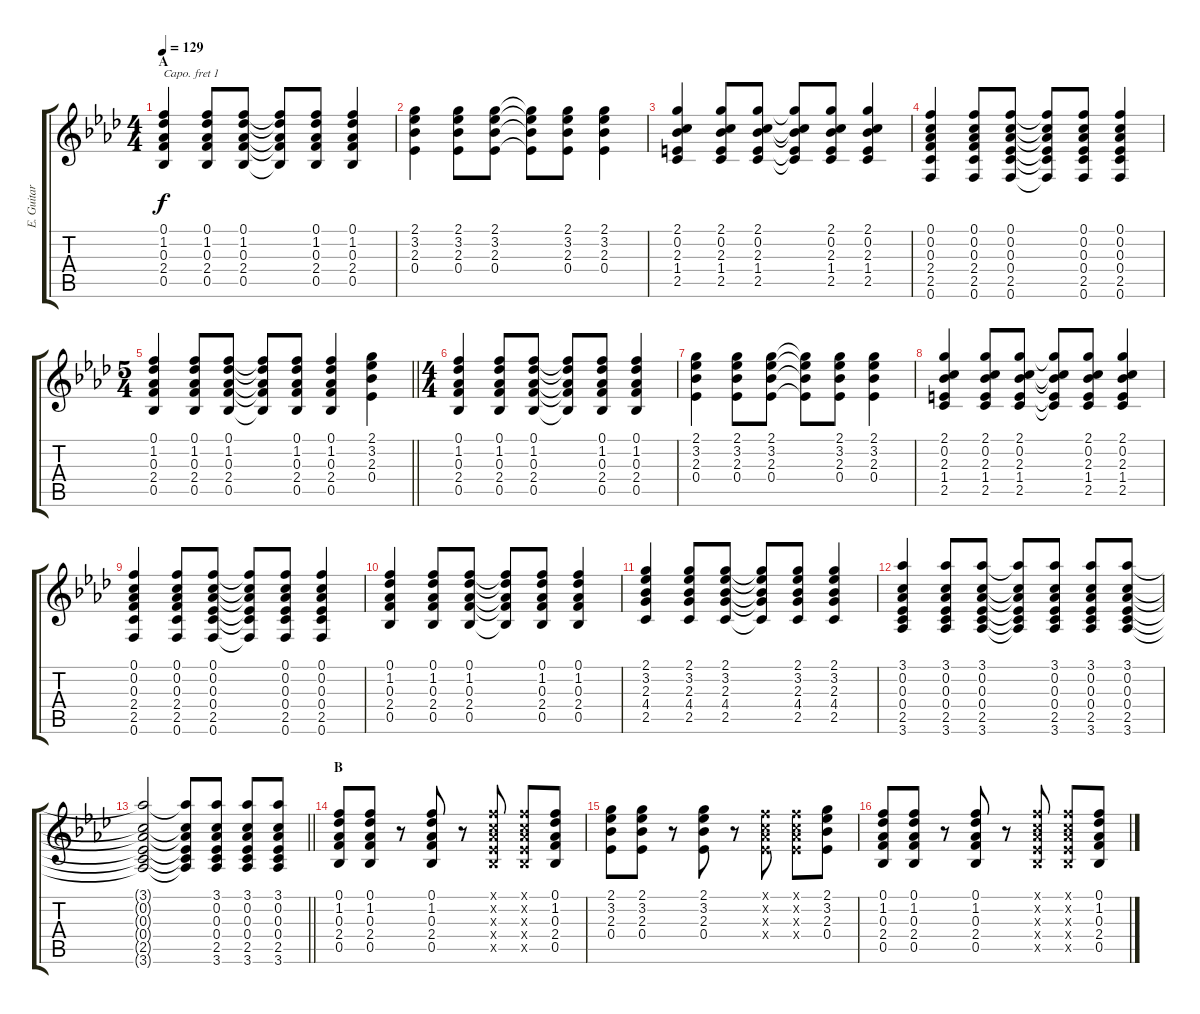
\track ("E. Guitar" "E. Guitar") {instrument overdrivenguitar}
\staff {score tabs}
\capo 1
\tuning (E4 B3 G3 D3 A2 E2) {hide}
\ts (4 4)
\section ("" "A")
\tempo 129
\clef g2
\ks ab
(0.1 1.2 0.3 2.4 0.5).4{dy f} (0.1 1.2 0.3 2.4 0.5).8 (0.1 1.2 0.3 2.4 0.5).8 (0.1{t} 1.2{t} 0.3{t} 2.4{t} 0.5{t}).8 (0.1 1.2 0.3 2.4 0.5).8 (0.1 1.2 0.3 2.4 0.5).4 |
(2.1 3.2 2.3 0.4).4 (2.1 3.2 2.3 0.4).8 (2.1 3.2 2.3 0.4).8 (2.1{t} 3.2{t} 2.3{t} 0.4{t}).8 (2.1 3.2 2.3 0.4).8 (2.1 3.2 2.3 0.4).4 |
(2.1 0.2 2.3 1.4 2.5).4 (2.1 0.2 2.3 1.4 2.5).8 (2.1 0.2 2.3 1.4 2.5).8 (2.1{t} 0.2{t} 2.3{t} 1.4{t} 2.5{t}).8 (2.1 0.2 2.3 1.4 2.5).8 (2.1 0.2 2.3 1.4 2.5).4 |
(0.1 0.2 0.3 2.4 2.5 0.6).4 (0.1 0.2 0.3 2.4 2.5 0.6).8 (0.1 0.2 0.3 0.4 2.5 0.6).8 (0.1{t} 0.2{t} 0.3{t} 0.4{t} 2.5{t} 0.6{t}).8 (0.1 0.2 0.3 0.4 2.5 0.6).8 (0.1 0.2 0.3 0.4 2.5 0.6).4 |
\ts (5 4)
\barLineRight lightlight
(0.1 1.2 0.3 2.4 0.5).4 (0.1 1.2 0.3 2.4 0.5).8 (0.1 1.2 0.3 2.4 0.5).8 (0.1{t} 1.2{t} 0.3{t} 2.4{t} 0.5{t}).8 (0.1 1.2 0.3 2.4 0.5).8 (0.1 1.2 0.3 2.4 0.5).4 (2.1 3.2 2.3 0.4).4 |
\ts (4 4)
(0.1 1.2 0.3 2.4 0.5).4 (0.1 1.2 0.3 2.4 0.5).8 (0.1 1.2 0.3 2.4 0.5).8 (0.1{t} 1.2{t} 0.3{t} 2.4{t} 0.5{t}).8 (0.1 1.2 0.3 2.4 0.5).8 (0.1 1.2 0.3 2.4 0.5).4 |
(2.1 3.2 2.3 0.4).4 (2.1 3.2 2.3 0.4).8 (2.1 3.2 2.3 0.4).8 (2.1{t} 3.2{t} 2.3{t} 0.4{t}).8 (2.1 3.2 2.3 0.4).8 (2.1 3.2 2.3 0.4).4 |
(2.1 0.2 2.3 1.4 2.5).4 (2.1 0.2 2.3 1.4 2.5).8 (2.1 0.2 2.3 1.4 2.5).8 (2.1{t} 0.2{t} 2.3{t} 1.4{t} 2.5{t}).8 (2.1 0.2 2.3 1.4 2.5).8 (2.1 0.2 2.3 1.4 2.5).4 |
(0.1 0.2 0.3 2.4 2.5 0.6).4 (0.1 0.2 0.3 2.4 2.5 0.6).8 (0.1 0.2 0.3 0.4 2.5 0.6).8 (0.1{t} 0.2{t} 0.3{t} 0.4{t} 2.5{t} 0.6{t}).8 (0.1 0.2 0.3 0.4 2.5 0.6).8 (0.1 0.2 0.3 0.4 2.5 0.6).4 |
(0.1 1.2 0.3 2.4 0.5).4 (0.1 1.2 0.3 2.4 0.5).8 (0.1 1.2 0.3 2.4 0.5).8 (0.1{t} 1.2{t} 0.3{t} 2.4{t} 0.5{t}).8 (0.1 1.2 0.3 2.4 0.5).8 (0.1 1.2 0.3 2.4 0.5).4 |
(2.1 3.2 2.3 4.4 2.5).4 (2.1 3.2 2.3 4.4 2.5).8 (2.1 3.2 2.3 4.4 2.5).8 (2.1{t} 3.2{t} 2.3{t} 4.4{t} 2.5{t}).8 (2.1 3.2 2.3 4.4 2.5).8 (2.1 3.2 2.3 4.4 2.5).4 |
(3.1 0.2 0.3 0.4 2.5 3.6).4 (3.1 0.2 0.3 0.4 2.5 3.6).8 (3.1 0.2 0.3 0.4 2.5 3.6).8 (3.1{t} 0.2{t} 0.3{t} 0.4{t} 2.5{t} 3.6{t}).8 (3.1 0.2 0.3 0.4 2.5 3.6).8 (3.1 0.2 0.3 0.4 2.5 3.6).8 (3.1 0.2 0.3 0.4 2.5 3.6).8 |
\barLineRight lightlight
(3.1{t} 0.2{t} 0.3{t} 0.4{t} 2.5{t} 3.6{t}).2 (3.1{t} 0.2{t} 0.3{t} 0.4{t} 2.5{t} 3.6{t}).8 (3.1 0.2 0.3 0.4 2.5 3.6).8 (3.1 0.2 0.3 0.4 2.5 3.6).8 (3.1 0.2 0.3 0.4 2.5 3.6).8 |
\section ("" "B")
(0.1 1.2 0.3 2.4 0.5).8 (0.1 1.2 0.3 2.4 0.5).8 r.8 (0.1 1.2 0.3 2.4 0.5).8 r.8 (0.1{x} 0.2{x} 0.3{x} 0.4{x} 0.5{x}).8 (0.1{x} 0.2{x} 0.3{x} 0.4{x} 0.5{x}).8 (0.1 1.2 0.3 2.4 0.5).8 |
(2.1 3.2 2.3 0.4).8 (2.1 3.2 2.3 0.4).8 r.8 (2.1 3.2 2.3 0.4).8 r.8 (0.1{x} 0.2{x} 0.3{x} 0.4{x}).8 (0.1{x} 0.2{x} 0.3{x} 0.4{x}).8 (2.1 3.2 2.3 0.4).8 |
(0.1 1.2 0.3 2.4 0.5).8 (0.1 1.2 0.3 2.4 0.5).8 r.8 (0.1 1.2 0.3 2.4 0.5).8 r.8 (0.1{x} 0.2{x} 0.3{x} 0.4{x} 0.5{x}).8 (0.1{x} 0.2{x} 0.3{x} 0.4{x} 0.5{x}).8 (0.1 1.2 0.3 2.4 0.5).8
